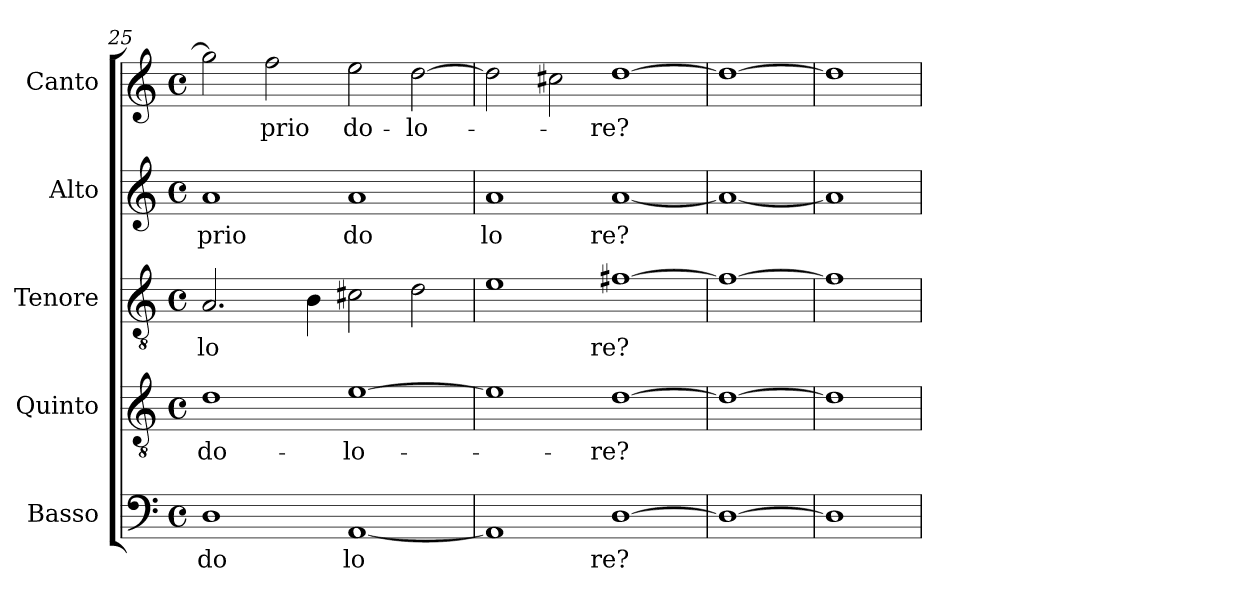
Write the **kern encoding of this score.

**kern	**text	**kern	**text	**kern	**text	**kern	**text	**kern	**text
*part5	*part5	*part4	*part4	*part3	*part3	*part2	*part2	*part1	*part1
*staff5	*staff5	*staff4	*staff4	*staff3	*staff3	*staff2	*staff2	*staff1	*staff1
*I"Basso	*	*I"Quinto	*	*I"Tenore	*	*I"Alto	*	*I"Canto	*
*clefF4	*	*clefGv2	*	*clefGv2	*	*clefG2	*	*clefG2	*
*M4/4	*	*M4/4	*	*M4/4	*	*M4/4	*	*M4/4	*
*met(c)	*	*met(c)	*	*met(c)	*	*met(c)	*	*met(c)	*
=25	=25	=25	=25	=25	=25	=25	=25	=25	=25
!	!LO:LY:b:cj	!	!LO:LY:b:cj	!	!LO:LY:b:cj	!	!LO:LY:b:cj	!	!
1D	do	1d	do-	2.A/	lo	1a	prio	2gg\]	.
!	!	!	!	!	!	!	!	!	!LO:LY:b:cj
.	.	.	.	.	.	.	.	2ff\	-prio
.	.	.	.	4B\	.	.	.	.	.
!	!LO:LY:b:cj	!	!LO:LY:b:cj	!	!	!	!LO:LY:b:cj	!	!LO:LY:b:cj
[<1AA	lo	[>1e	-lo-	2c#X\	.	1a	do	2ee\	do-
!	!	!	!	!	!	!	!	!	!LO:LY:b:cj
.	.	.	.	2d\	.	.	.	[>2dd\	-lo-
=26	=26	=26	=26	=26	=26	=26	=26	=26	=26
!	!	!	!	!	!	!	!LO:LY:b:cj	!	!
1AA]	.	1e]	.	1e	.	1a	lo	2dd\]	.
.	.	.	.	.	.	.	.	2cc#X\	.
!	!LO:LY:b:cj	!	!LO:LY:b:cj	!	!LO:LY:b:cj	!	!LO:LY:b:cj	!	!LO:LY:b:cj
[>1D	re?	[>1d	-re?	[>1f#X	re?	[<1a	re?	[>1dd	-re?
=27	=27	=27	=27	=27	=27	=27	=27	=27	=27
1D_	.	1d_	.	1f#_	.	1a_	.	1dd_	.
=28	=28!	=28	=28!	=28	=28!	=28	=28!	=28!	=28!
1D]	.	1d]	.	1f#]	.	1a]	.	1dd]	.
=	=	=	=	=	=	=	=	=	=
*-	*-	*-	*-	*-	*-	*-	*-	*-	*-
